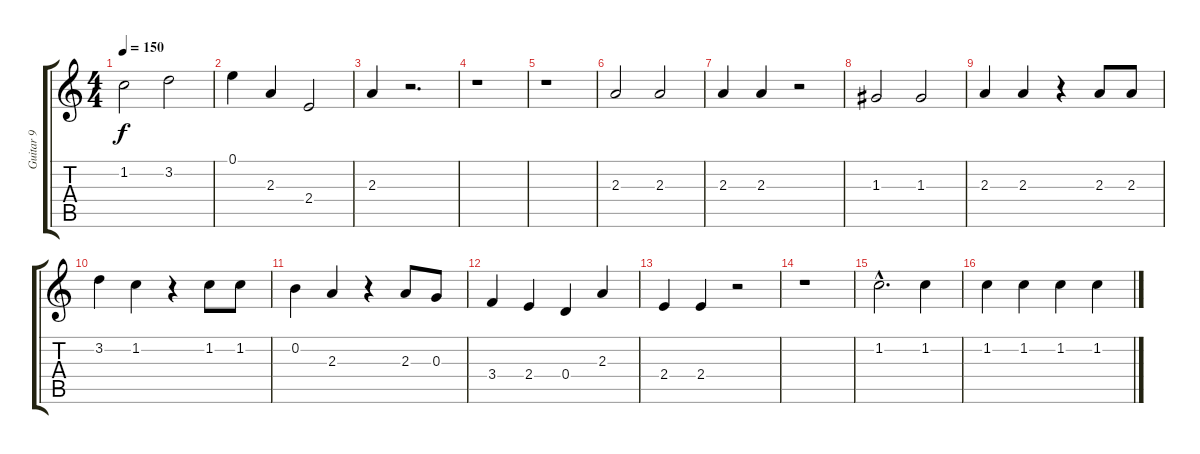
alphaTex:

\track ("Guitar 9" "Guitar 9") {instrument acousticguitarnylon}
\staff {score tabs}
\tuning (E4 B3 G3 D3 A2 E2) {hide}
\ts (4 4)
\tempo 150
\clef g2
\ks c
1.2.2{dy f} 3.2.2 |
0.1.4 2.3.4 2.4.2 |
2.3.4 r.2{d} |
r.1 |
r.1 |
2.3.2 2.3.2 |
2.3.4 2.3.4 r.2 |
1.3.2 1.3.2 |
2.3.4 2.3.4 r.4 2.3.8 2.3.8 |
3.2.4 1.2.4 r.4 1.2.8 1.2.8 |
0.2.4 2.3.4 r.4 2.3.8 0.3.8 |
3.4.4 2.4.4 0.4.4 2.3.4 |
2.4.4 2.4.4 r.2 |
r.1 |
1.2{hac}.2{d} 1.2.4 |
1.2.4 1.2.4 1.2.4 1.2.4
